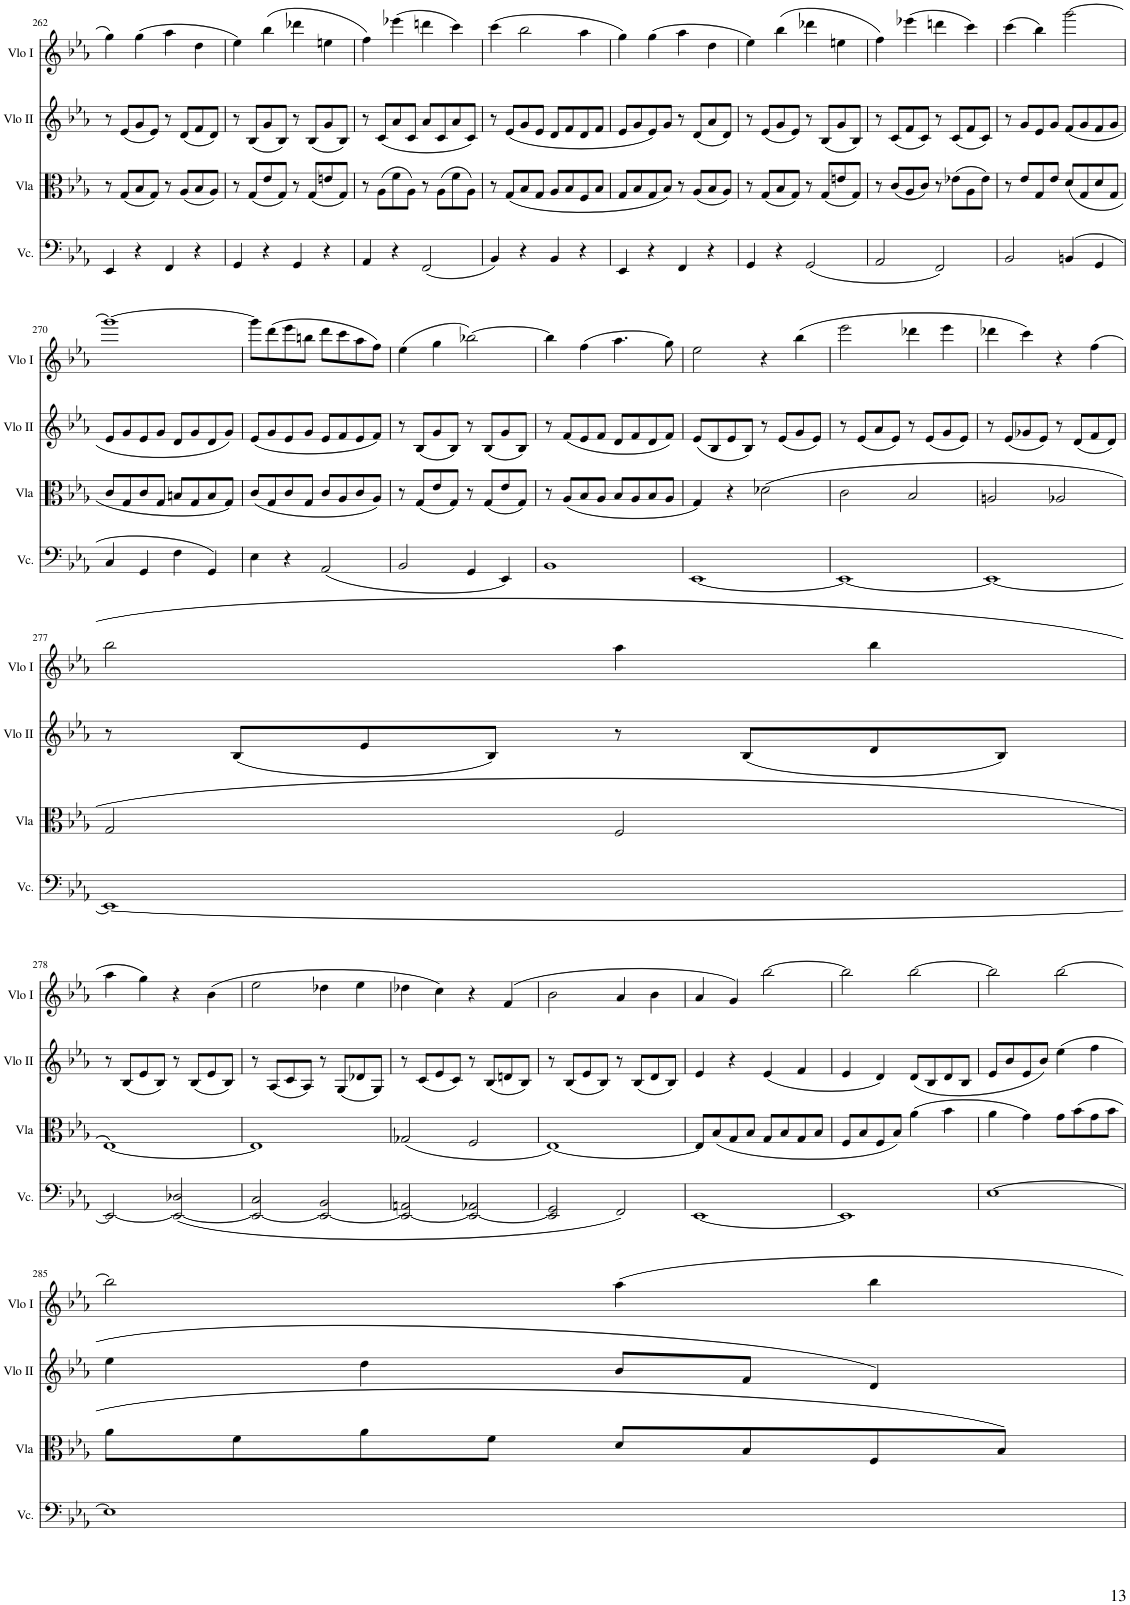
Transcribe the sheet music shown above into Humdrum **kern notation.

**kern	**kern	**kern	**kern
*part4	*part3	*part2	*part1
*staff4	*staff3	*staff2	*staff1
*I"Violoncello	*I"Viola	*I"Violino II	*I"Violino I
*I'Vc.	*I'Vla	*I'Vlo II	*I'Vlo I
!!LO:PB:g=z
*clefF4	*clefC3	*clefG2	*clefG2
*k[b-e-a-]	*k[b-e-a-]	*k[b-e-a-]	*k[b-e-a-]
*M4/4	*M4/4	*M4/4	*M4/4
*met(c)	*met(c)	*met(c)	*met(c)
=262	=262	=262	=262
4EE-/	8r	8r	4gg\
.	(8G/L	(8e-/L	.
4r	8B-/	8g/	(4gg\
.	8G/J)	8e-/J)	.
4FF/	8r	8r	4aa-\
.	(8A-/L	(8d/L	.
4r	8B-/	8f/	4dd\
.	8A-/J)	8d/J)	.
=263	=263	=263	=263
4GG/	8r	8r	4ee-\)
.	(8G/L	(8B-/L	.
4r	8e-/	8g/	(4bb-\
.	8G/J)	8B-/J)	.
4GG/	8r	8r	4ddd-X\
.	(8G/L	(8B-/L	.
4r	8en/	8g/	4een\
.	8G/J)	8B-/J)	.
=264	=264	=264	=264
4AA-/	8r	8r	4ff\)
.	(8A-\L	(8c/L	.
4r	8f\	8a-/	(4eee-X\
.	8A-\J)	8c/J	.
(2FF/	8r	8a-/L	4dddn\
.	(8A-\L	8c/	.
.	8f\	8a-/	4ccc\)
.	8A-\J)	8c/J)	.
=265	=265	=265	=265
4BB-/)	8r	8r	(4ccc\
.	(8G/L	(8e-/L	.
4r	8B-/	8g/	2bb-\
.	8G/J	8e-/J	.
4BB-/	8A-/L	8d/L	.
.	8B-/	8f/	.
4r	8F/	8d/	4aa-\
.	8B-/J	8f/J	.
=266	=266	=266	=266
4EE-/	8G/L	8e-/L	4gg\)
.	8B-/	8g/	.
4r	8G/	8e-/)	(4gg\
.	8B-/J)	8g/J	.
4FF/	8r	8r	4aa-\
.	(8A-/L	(8d/L	.
4r	8B-/	8a-/	4dd\
.	8A-/J)	8d/J)	.
=267	=267	=267	=267
4GG/	8r	8r	4ee-\)
.	(8G/L	(8e-/L	.
4r	8B-/	8g/	(4bb-\
.	8G/J)	8e-/J)	.
(2GG/	8r	8r	4ddd-X\
.	(8G/L	(8B-/L	.
.	8en/	8g/	4een\
.	8G/J)	8B-/J)	.
=268	=268	=268	=268
2AA-/	8r	8r	4ff\)
.	(8c/L	(8c/L	.
.	8A-/	8f/	(4eee-X\
.	8c/J)	8c/J)	.
2FF/)	8r	8r	4dddn\
.	(8e-X\L	(8c/L	.
.	8A-\	8f/	4ccc\)
.	8e-\J)	8c/J)	.
=269	=269	=269	=269
2BB-/	8r	8r	(4ccc\
.	8e-/L	8g/L	.
.	8G/	8e-/	4bb-\)
.	8e-/J	8g/J	.
(4BBn/	(8d/L	(8f/L	[2ggg\
.	8G/	8g/	.
4GG/	8d/	8f/	.
.	8G/J	8g/J	.
!!LO:LB:g=z
=270	=270	=270	=270
4C/	8c/L	8e-/L	1ggg_
.	8G/	8g/	.
4GG/	8c/	8e-/	.
.	8G/J	8g/J	.
4F\	8Bn/L	8d/L	.
.	8G/	8g/	.
4GG/)	8B/	8d/	.
.	8G/J)	8g/J)	.
=271	=271	=271	=271
4E-\	(8c/L	(8e-/L	8ggg\L]
.	8G/	8g/	(8ddd\
4r	8c/	8e-/	8eee-\
.	8G/J	8g/J	8bbn\J
(2AA-/	8c/L	8e-/L	8ddd\L
.	8A-/	8f/	8ccc\
.	8c/	8e-/	8aa-\
.	8A-/J)	8f/J)	8ff\J)
=272	=272	=272	=272
2BB-/	8r	8r	(4ee-\
.	(8G/L	(8B-/L	.
.	8e-/	8g/	4gg\
.	8G/J)	8B-/J)	.
4GG/	8r	8r	[2bb-X\)
.	(8G/L	(8B-/L	.
4EE-/)	8e-/	8g/	.
.	8G/J)	8B-/J)	.
=273	=273	=273	=273
1BB-	8r	8r	4bb-\]
.	(8A-/L	(8f/L	.
.	8B-/	8e-/	(4ff\
.	8A-/J	8f/J	.
.	8B-/L	8d/L	4.aa-\
.	8A-/	8f/	.
.	8B-/	8d/	.
.	8A-/J	8f/J)	8gg\)
=274	=274	=274	=274
[1EE-	4G/)	(8e-/L	2ee-\
.	.	8B-/	.
.	4r	8e-/	.
.	.	8B-/J)	.
.	(2d-X\	8r	4r
.	.	(8e-/L	.
.	.	8g/	(4bb-\
.	.	8e-/J)	.
=275	=275	=275	=275
1EE-_	2c\	8r	2eee-\
.	.	(8e-/L	.
.	.	8a-/	.
.	.	8e-/J)	.
.	2B-/	8r	4ddd-X\
.	.	(8e-/L	.
.	.	8g/	4eee-\
.	.	8e-/J)	.
=276	=276	=276	=276
1EE-_	2An/	8r	4ddd-X\
.	.	(8e-/L	.
.	.	8g-X/	4ccc\)
.	.	8e-/J)	.
.	2A-X/	8r	4r
.	.	(8d/L	.
.	.	8f/	(4ff\
.	.	8d/J)	.
!!LO:LB:g=z
=277	=277	=277	=277
1EE-_	2G/	8r	2bb-\
.	.	(8B-/L	.
.	.	8e-/	.
.	.	8B-/J)	.
.	2F/	8r	4aa-\
.	.	(8B-/L	.
.	.	8d/	4bb-\
.	.	8B-/J)	.
!!LO:LB:g=z
=278	=278	=278	=278
2EE-/_	[1E-)	8r	4aa-\
.	.	(8B-/L	.
.	.	8e-/	4gg\)
.	.	8B-/J)	.
(2EE-/_ 2D-X/	.	8r	4r
.	.	(8B-/L	.
.	.	8e-/	(4b-\
.	.	8B-/J)	.
=279	=279	=279	=279
2EE-/_ 2C/	1E-]	8r	2ee-\
.	.	(8A-/L	.
.	.	8c/	.
.	.	8A-/J)	.
2EE-/_ 2BB-/	.	8r	4dd-X\
.	.	(8G/L	.
.	.	8d-X/	4ee-\
.	.	8G/J)	.
=280	=280	=280	=280
2EE-/_ 2AAn/	(2G-X/	8r	4dd-X\
.	.	(8c/L	.
.	.	8e-/	4cc\)
.	.	8c/J)	.
2EE-/_ 2AA-X/	2F/	8r	4r
.	.	(8B-/L	.
.	.	8dn/	(4f/
.	.	8B-/J)	.
=281	=281	=281	=281
2EE-/] 2GG/	[1E-)	8r	2b-\
.	.	(8B-/L	.
.	.	8e-/	.
.	.	8B-/J)	.
2FF/)	.	8r	4a-/
.	.	(8B-/L	.
.	.	8d/	4b-\
.	.	8B-/J)	.
=282	=282	=282	=282
[1EE-	8E-/L]	4e-/	4a-/
.	(8B-/	.	.
.	8G/	4r	4g/)
.	8B-/J	.	.
.	8G/L	(4e-/	[2bb-\
.	8B-/	.	.
.	8G/	4f/	.
.	8B-/J	.	.
=283	=283	=283	=283
1EE-]	8F/L	4e-/	2bb-\]
.	8B-/	.	.
.	8F/	4d/)	.
.	8B-/J)	.	.
.	(4a-\	(8d/L	[2bb-\
.	.	8B-/	.
.	4b-\	8d/	.
.	.	8B-/J	.
=284	=284	=284	=284
[1E-	4a-\	8e-/L	2bb-\]
.	.	8b-/	.
.	4g\)	8e-/	.
.	.	8b-/J)	.
.	8g\L	(4ee-\	[2bb-\
.	(8b-\	.	.
.	8g\	4ff\	.
.	8b-\J	.	.
!!LO:LB:g=z
=285	=285	=285	=285
1E-]	8a-\L	4ee-\	2bb-\]
.	8f\	.	.
.	8a-\	4dd\	.
.	8f\J	.	.
.	8d/L	8b-/L	4aa-\
.	8B-/	8f/J	.
.	8F/	4d/)	4bb-\
.	8B-/J)	.	.
=	=	=	=
*-	*-	*-	*-
